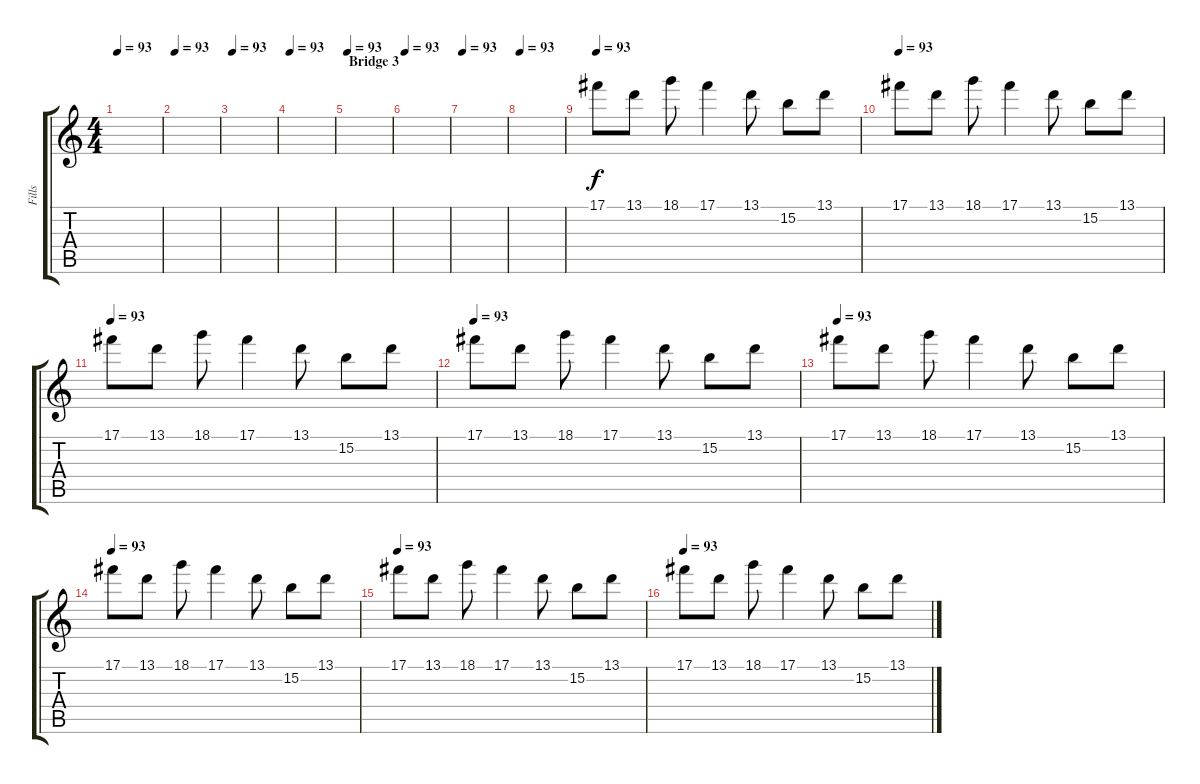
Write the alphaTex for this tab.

\track ("Fills" "Fills") {instrument distortionguitar}
\staff {score tabs}
\tuning (Db4 Ab3 E3 B2 Gb2 B1) {hide}
\ts (4 4)
\tempo 93
\clef g2
\ks c
|
\tempo 93
|
\tempo 93
|
\tempo 93
|
\section ("" "Bridge 3")
\tempo 93
|
\tempo 93
|
\tempo 93
|
\tempo 93
|
\tempo 93
17.1.8 13.1.8 18.1.8 17.1.4 13.1.8 15.2.8 13.1.8 |
\tempo 93
17.1.8 13.1.8 18.1.8 17.1.4 13.1.8 15.2.8 13.1.8 |
\tempo 93
17.1.8 13.1.8 18.1.8 17.1.4 13.1.8 15.2.8 13.1.8 |
\tempo 93
17.1.8 13.1.8 18.1.8 17.1.4 13.1.8 15.2.8 13.1.8 |
\tempo 93
17.1.8 13.1.8 18.1.8 17.1.4 13.1.8 15.2.8 13.1.8 |
\tempo 93
17.1.8 13.1.8 18.1.8 17.1.4 13.1.8 15.2.8 13.1.8 |
\tempo 93
17.1.8 13.1.8 18.1.8 17.1.4 13.1.8 15.2.8 13.1.8 |
\tempo 93
17.1.8 13.1.8 18.1.8 17.1.4 13.1.8 15.2.8 13.1.8
